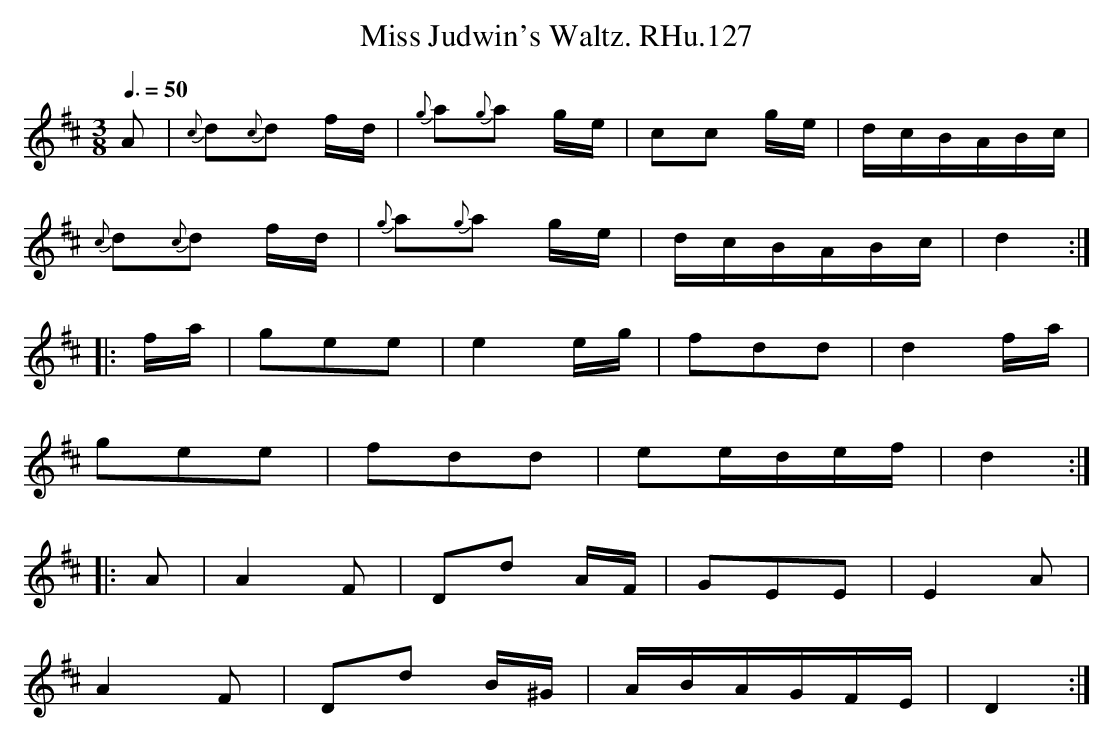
X:1
T:Miss Judwin's Waltz. RHu.127
L:1/8
M:3/8
Q:3/8=50
K:D
A|{c}d{c}d f/d/|{g}a{g}a g/e/|cc g/e/|d/c/B/A/B/c/|!
{c}d{c}d f/d/|{g}a{g}a g/e/|d/c/B/A/B/c/|d2:|!
|:f/a/|gee|e2e/g/|fdd|d2f/a/|!
gee|fdd|ee/d/e/f/|d2:|!
|:A|A2F|Dd A/F/|GEE|E2A|!
A2F|Dd B/^G/|A/B/A/G/F/E/|D2:|
